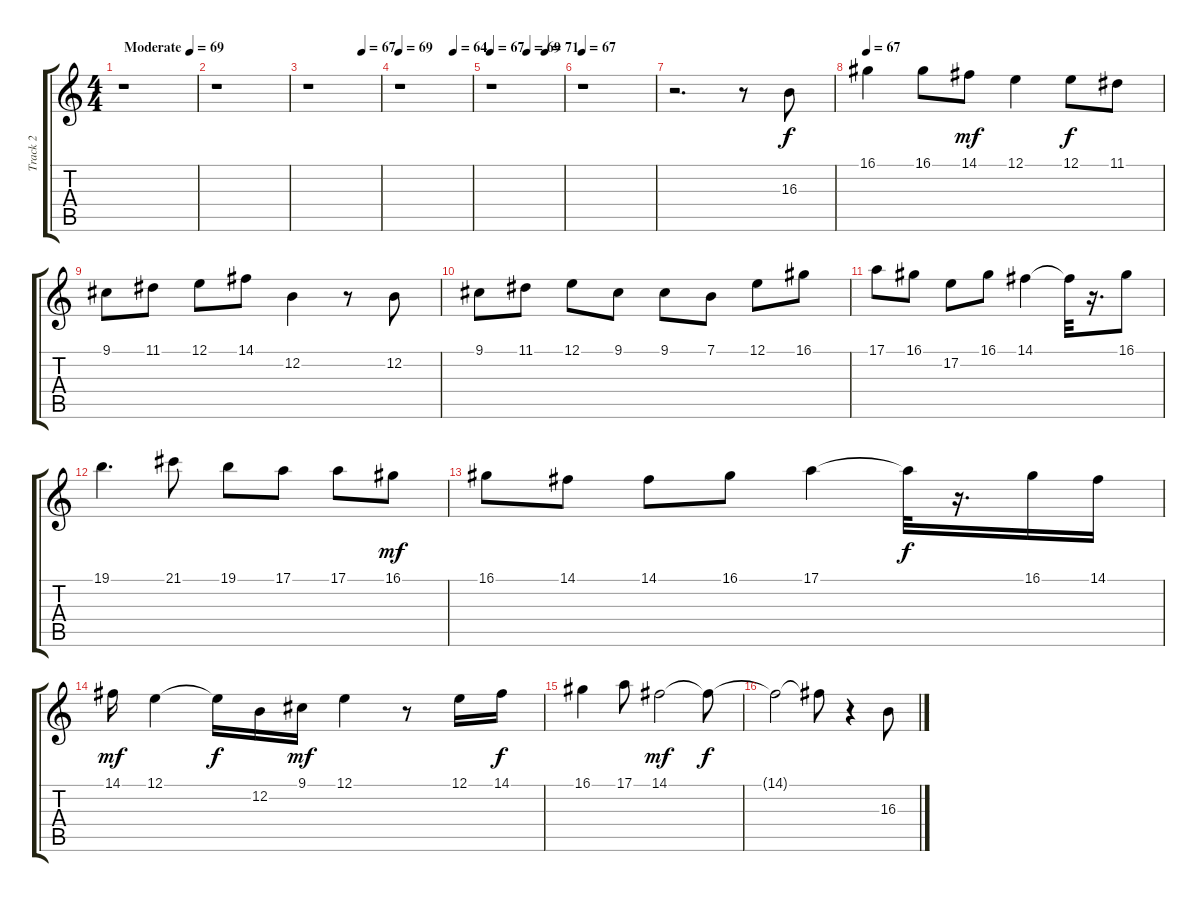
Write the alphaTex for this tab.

\track ("Track 2" "Track 2") {instrument flute}
\staff {score tabs}
\tuning (E4 B3 G3 D3 A2 E2) {hide}
\ts (4 4)
\tempo (69 "Moderate")
\clef g2
\ks c
r.1{dy f instrument flute} |
r.1 |
\tempo (67 0.75)
r.1 |
\tempo 69
\tempo (64 0.75)
r.1 |
\tempo 67
\tempo (69 0.5)
\tempo (71 0.75)
r.1 |
\tempo 67
r.1 |
r.2{d} r.8 16.3.8 |
\tempo 67
16.1.4 16.1.8 14.1.8{dy mf} 12.1.4 12.1.8{dy f} 11.1.8 |
9.1.8 11.1.8 12.1.8 14.1.8 12.2.4 r.8 12.2.8 |
9.1.8 11.1.8 12.1.8 9.1.8 9.1.8 7.1.8 12.1.8 16.1.8 |
17.1.8 16.1.8 17.2.8 16.1.8 14.1.4 14.1{t}.32 r.16{d} 16.1.8 |
19.1.4{d} 21.1.8 19.1.8 17.1.8 17.1.8 16.1.8{dy mf} |
16.1.8 14.1.8 14.1.8 16.1.8 17.1.4 17.1{t}.32{dy f} r.16{d} 16.1.16 14.1.16 |
14.1.16{dy mf} 12.1.4 12.1{t}.16{dy f} 12.2.16 9.1.16{dy mf} 12.1.4 r.8 12.1.16 14.1.16{dy f} |
16.1.4 17.1.8 14.1.2{dy mf} 14.1{t}.8{dy f} |
14.1{t}.2 14.1{t}.8 r.4 16.3.8
